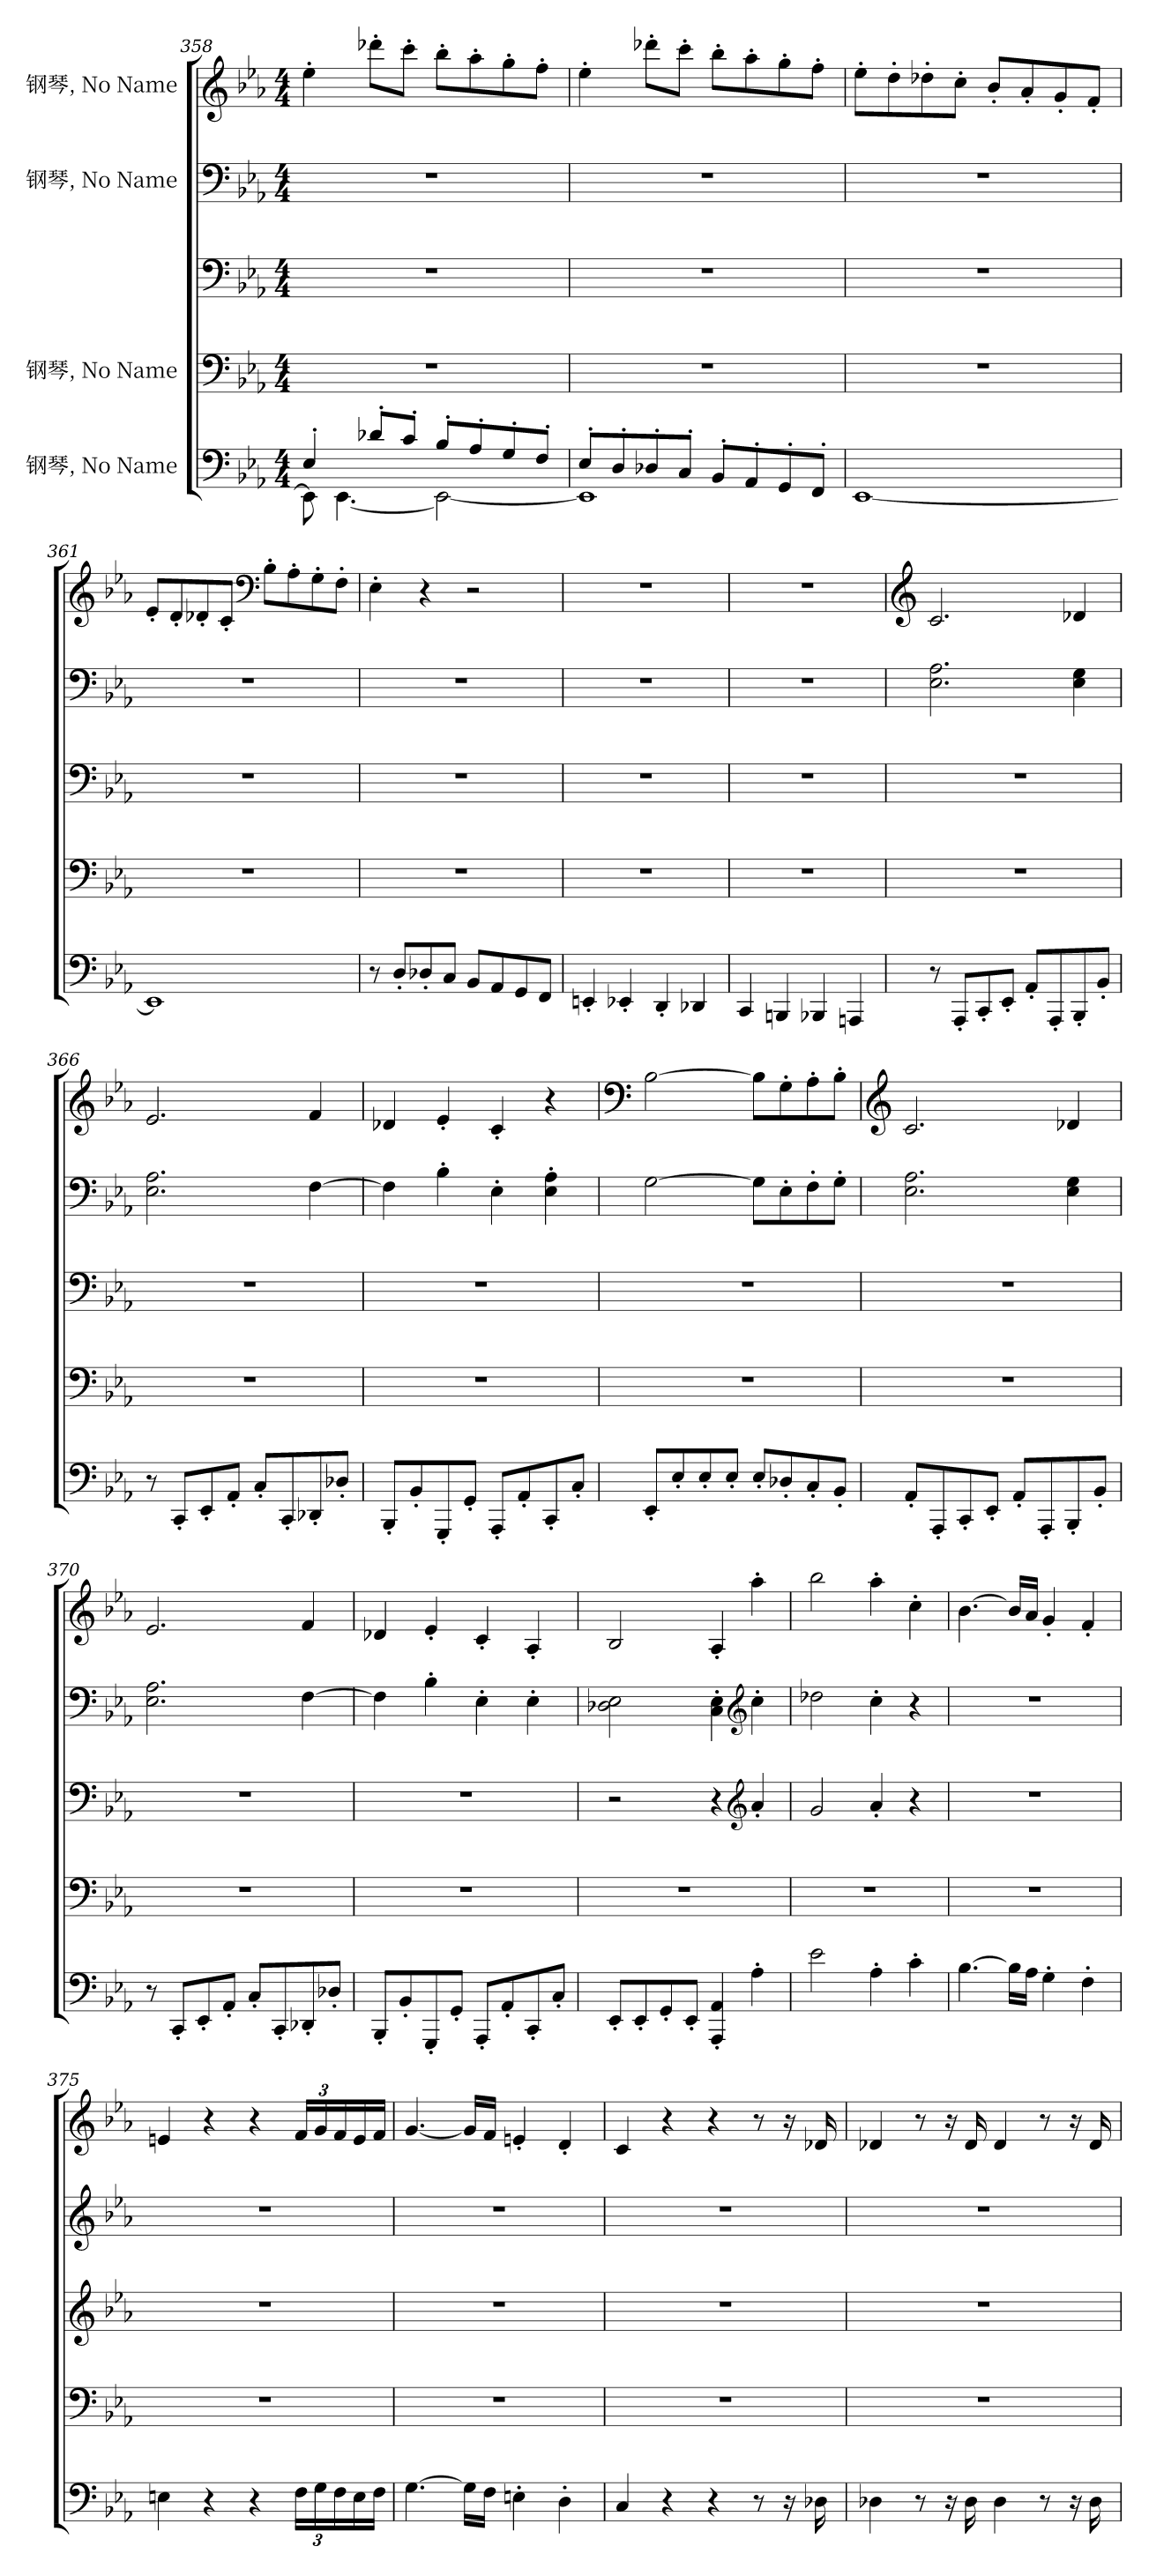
**kern	**kern	**kern	**kern	**kern
*part4	*part3	*part3	*part2	*part1
*staff5	*staff4	*staff3	*staff2	*staff1
*I"钢琴, No Name	*I"钢琴, No Name	*	*I"钢琴, No Name	*I"钢琴, No Name
*clefF4	*clefF4	*clefF4	*clefF4	*clefG2
*k[b-e-a-]	*k[b-e-a-]	*k[b-e-a-]	*k[b-e-a-]	*k[b-e-a-]
*M4/4	*M4/4	*M4/4	*M4/4	*M4/4
=358	=358	=358	=358	=358
*^	*	*	*	*
4E-'/	8EE-\]	1r	1r	1r	4ee-'\
.	[4.EE-\	.	.	.	.
8d-X'/L	.	.	.	.	8ddd-X'\L
8c'/J	.	.	.	.	8ccc'\J
8B-'/L	2EE-\_	.	.	.	8bb-'\L
8A-'/	.	.	.	.	8aa-'\
8G'/	.	.	.	.	8gg'\
8F'/J	.	.	.	.	8ff'\J
!!LO:LB:g=z
=359	=359	=359	=359	=359	=359
8E-'/L	1EE-]	1r	1r	1r	4ee-'\
8D'/	.	.	.	.	.
8D-X'/	.	.	.	.	8ddd-X'\L
8C'/J	.	.	.	.	8ccc'\J
8BB-'/L	.	.	.	.	8bb-'\L
8AA-'/	.	.	.	.	8aa-'\
8GG'/	.	.	.	.	8gg'\
8FF'/J	.	.	.	.	8ff'\J
*v	*v	*	*	*	*
=360	=360	=360	=360	=360
[1EE-	1r	1r	1r	8ee-'\L
.	.	.	.	8dd'\
.	.	.	.	8dd-X'\
.	.	.	.	8cc'\J
.	.	.	.	8b-'/L
.	.	.	.	8a-'/
.	.	.	.	8g'/
.	.	.	.	8f'/J
=361	=361	=361	=361	=361
1EE-]	1r	1r	1r	8e-'/L
.	.	.	.	8d'/
.	.	.	.	8d-X'/
.	.	.	.	8c'/J
*	*	*	*	*clefF4
.	.	.	.	8B-'\L
.	.	.	.	8A-'\
.	.	.	.	8G'\
.	.	.	.	8F'\J
=362	=362	=362	=362	=362
8r	1r	1r	1r	4E-'\
8D'/L	.	.	.	.
8D-X'/	.	.	.	4r
8C/J	.	.	.	.
8BB-/L	.	.	.	2r
8AA-/	.	.	.	.
8GG/	.	.	.	.
8FF/J	.	.	.	.
!!LO:PB:g=z
=363	=363	=363	=363	=363
4EEn'/	1r	1r	1r	1r
4EE-X'/	.	.	.	.
4DD'/	.	.	.	.
4DD-X/	.	.	.	.
=364	=364	=364	=364	=364
4CC/	1r	1r	1r	1r
4BBBn/	.	.	.	.
4BBB-X/	.	.	.	.
4AAAn/	.	.	.	.
=365	=365	=365	=365	=365
*	*	*	*	*clefG2
*	*	*	*	*MM196
8r	1r	1r	2.E-\ 2.A-\	2.c/
8AAA-'/L	.	.	.	.
8CC'/	.	.	.	.
8EE-'/J	.	.	.	.
8AA-'/L	.	.	.	.
8AAA-'/	.	.	.	.
8BBB-'/	.	.	4E-\ 4G\	4d-X/
8BB-'/J	.	.	.	.
=366	=366	=366	=366	=366
*	*	*	*	*MM196
8r	1r	1r	2.E-\ 2.A-\	2.e-/
8CC'/L	.	.	.	.
8EE-'/	.	.	.	.
8AA-'/J	.	.	.	.
8C'/L	.	.	.	.
8CC'/	.	.	.	.
8DD-X'/	.	.	[4F\	4f/
8D-X'/J	.	.	.	.
!!LO:LB:g=z
=367	=367	=367	=367	=367
*	*	*	*	*MM196
8BBB-'/L	1r	1r	4F\]	4d-X/
8BB-'/	.	.	.	.
8GGG'/	.	.	4B-'\	4e-'/
8GG'/J	.	.	.	.
8AAA-'/L	.	.	4E-'\	4c'/
8AA-'/	.	.	.	.
8CC'/	.	.	4E-\' 4A-\'	4r
8C'/J	.	.	.	.
=368	=368	=368	=368	=368
*	*	*	*	*clefF4
*	*	*	*	*MM196
8EE-'/L	1r	1r	[2G\	[2B-\
8E-'/	.	.	.	.
8E-'/	.	.	.	.
8E-'/J	.	.	.	.
8E-'/L	.	.	8G\L]	8B-\L]
8D-X'/	.	.	8E-'\	8G'\
8C'/	.	.	8F'\	8A-'\
8BB-'/J	.	.	8G'\J	8B-'\J
=369	=369	=369	=369	=369
*	*	*	*	*clefG2
*	*	*	*	*MM196
8AA-'/L	1r	1r	2.E-\ 2.A-\	2.c/
8AAA-'/	.	.	.	.
8CC'/	.	.	.	.
8EE-'/J	.	.	.	.
8AA-'/L	.	.	.	.
8AAA-'/	.	.	.	.
8BBB-'/	.	.	4E-\ 4G\	4d-X/
8BB-'/J	.	.	.	.
=370	=370	=370	=370	=370
*	*	*	*	*MM196
8r	1r	1r	2.E-\ 2.A-\	2.e-/
8CC'/L	.	.	.	.
8EE-'/	.	.	.	.
8AA-'/J	.	.	.	.
8C'/L	.	.	.	.
8CC'/	.	.	.	.
8DD-X'/	.	.	[4F\	4f/
8D-X'/J	.	.	.	.
!!LO:PB:g=z
=371	=371	=371	=371	=371
*	*	*	*	*MM196
8BBB-'/L	1r	1r	4F\]	4d-X/
8BB-'/	.	.	.	.
8GGG'/	.	.	4B-'\	4e-'/
8GG'/J	.	.	.	.
8AAA-'/L	.	.	4E-'\	4c'/
8AA-'/	.	.	.	.
8CC'/	.	.	4E-'\	4A-'/
8C'/J	.	.	.	.
=372	=372	=372	=372	=372
8EE-'/L	1r	2r	2D-X\ 2E-\	2B-/
8EE-'/	.	.	.	.
8GG'/	.	.	.	.
8EE-'/J	.	.	.	.
*	*	*	*	*MM190
4AAA-/' 4AA-/'	.	4r	4C\' 4E-\'	4A-'/
*	*	*clefG2	*clefG2	*
4A-'\	.	4a-'/	4cc'\	4aa-'\
=373	=373	=373	=373	=373
*	*	*	*	*MM196
2e-\	1r	2g/	2dd-X\	2bb-\
*	*	*	*	*MM190
4A-'\	.	4a-'/	4cc'\	4aa-'\
*	*	*	*	*MM194
4c'\	.	4r	4r	4cc'\
=374	=374	=374	=374	=374
*	*	*	*	*MM194
[4.B-\	1r	1r	1r	[4.b-\
16B-\LL]	.	.	.	16b-/LL]
*	*	*	*	*MM192
16A-\JJ	.	.	.	16a-/JJ
4G'\	.	.	.	4g'/
4F'\	.	.	.	4f'/
=375	=375	=375	=375	=375
4En\	1r	1r	1r	4en/
4r	.	.	.	4r
4r	.	.	.	4r
*Xbrackettup	*	*	*	*Xbrackettup
24F\LL	.	.	.	24f/LL
24G\	.	.	.	24g/
24F\	.	.	.	24f/
16E\	.	.	.	16e/
*	*	*	*	*MM188
16F\JJ	.	.	.	16f/JJ
!!LO:LB:g=z
=376	=376	=376	=376	=376
*	*	*	*	*MM194
[4.G\	1r	1r	1r	[4.g/
16G\LL]	.	.	.	16g/LL]
*	*	*	*	*MM192
16F\JJ	.	.	.	16f/JJ
4En'\	.	.	.	4en'/
4D'\	.	.	.	4d'/
=377	=377	=377	=377	=377
4C/	1r	1r	1r	4c/
4r	.	.	.	4r
4r	.	.	.	4r
8r	.	.	.	8r
*	*	*	*	*MM188
16r	.	.	.	16r
16D-X\	.	.	.	16d-X/
=378	=378	=378	=378	=378
4D-X\	1r	1r	1r	4d-X/
*	*	*	*	*MM183
8r	.	.	.	8r
16r	.	.	.	16r
16D-\	.	.	.	16d-/
4D-\	.	.	.	4d-/
*	*	*	*	*MM150
8r	.	.	.	8r
16r	.	.	.	16r
16D-\	.	.	.	16d-/
=	=	=	=	=
*-	*-	*-	*-	*-
